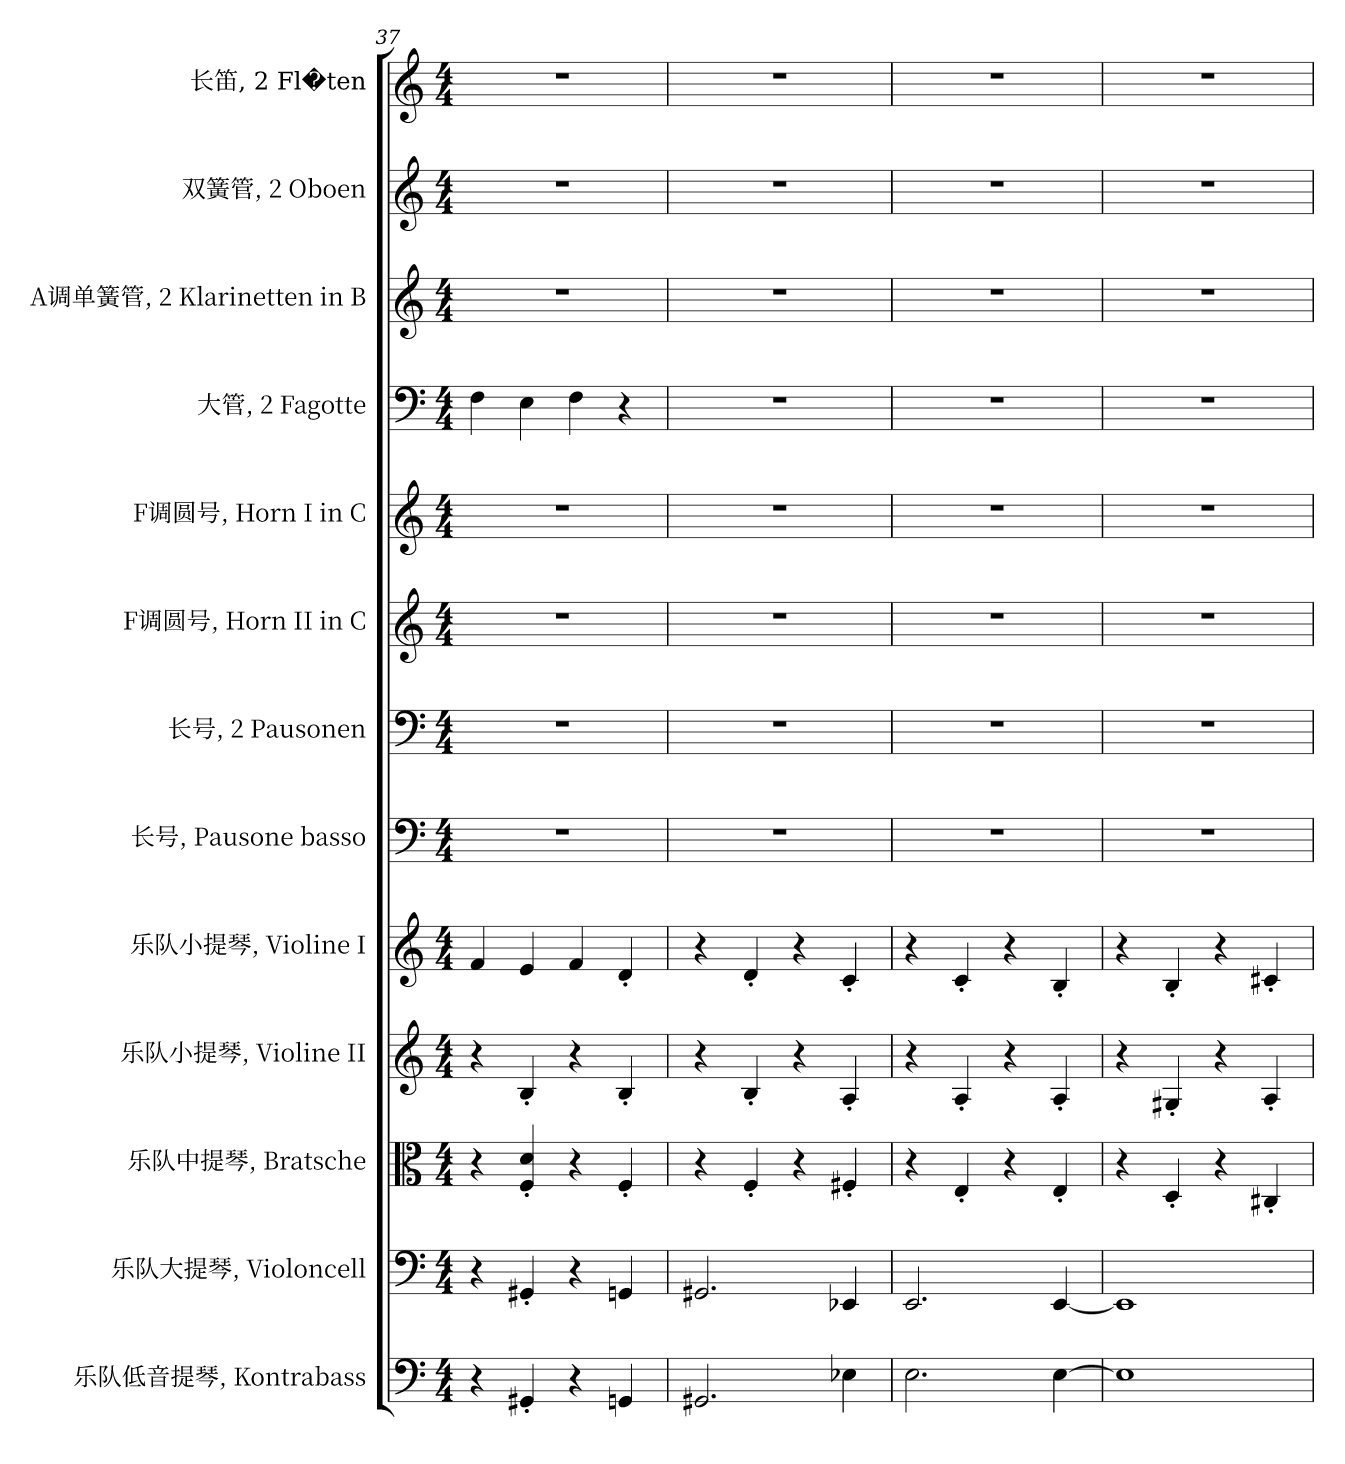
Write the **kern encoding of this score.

**kern	**kern	**kern	**kern	**kern	**kern	**kern	**kern	**kern	**kern	**kern	**kern	**kern
*part13	*part12	*part11	*part10	*part9	*part8	*part7	*part6	*part5	*part4	*part3	*part2	*part1
*staff13	*staff12	*staff11	*staff10	*staff9	*staff8	*staff7	*staff6	*staff5	*staff4	*staff3	*staff2	*staff1
*I"乐队低音提琴, Kontrabass	*I"乐队大提琴, Violoncell	*I"乐队中提琴, Bratsche	*I"乐队小提琴, Violine II	*I"乐队小提琴, Violine I	*I"长号, Pausone basso	*I"长号, 2 Pausonen	*I"F调圆号, Horn II in C	*I"F调圆号, Horn I in C	*I"大管, 2 Fagotte	*I"A调单簧管, 2 Klarinetten in B	*I"双簧管, 2 Oboen	*I"长笛, 2 Fl�ten
*	*	*	*	*	*	*	*I'F Hn.	*I'F Hn.	*	*	*I'Ob.	*I'Fl.
*clefF4	*clefF4	*clefC3	*clefG2	*clefG2	*clefF4	*clefF4	*clefG2	*clefG2	*clefF4	*clefG2	*clefG2	*clefG2
*ITrd7c12	*	*	*	*	*	*	*ITrd4c7	*ITrd4c7	*	*ITrd2c3	*	*
*k[]	*k[]	*k[]	*k[]	*k[]	*k[]	*k[]	*k[b-]	*k[b-]	*k[]	*k[f#c#g#]	*k[]	*k[]
*M4/4	*M4/4	*M4/4	*M4/4	*M4/4	*M4/4	*M4/4	*M4/4	*M4/4	*M4/4	*M4/4	*M4/4	*M4/4
=37	=37	=37	=37	=37	=37	=37	=37	=37	=37	=37	=37	=37
4r	4r	4r	4r	4f/	1r	1r	1r	1r	4F\	1r	1r	1r
4GGG#X'/	4GG#X'/	4F/' 4d/'	4B'/	4e/	.	.	.	.	4E\	.	.	.
4r	4r	4r	4r	4f/	.	.	.	.	4F\	.	.	.
4GGGn/	4GGn/	4F'/	4B'/	4d'/	.	.	.	.	4r	.	.	.
=38	=38	=38	=38	=38	=38	=38	=38	=38	=38	=38	=38	=38
2.GGG#X/	2.GG#X/	4r	4r	4r	1r	1r	1r	1r	1r	1r	1r	1r
.	.	4F'/	4B'/	4d'/	.	.	.	.	.	.	.	.
.	.	4r	4r	4r	.	.	.	.	.	.	.	.
4EE-X\	4EE-X/	4F#X'/	4A'/	4c'/	.	.	.	.	.	.	.	.
=39	=39	=39	=39	=39	=39	=39	=39	=39	=39	=39	=39	=39
2.EE\	2.EE/	4r	4r	4r	1r	1r	1r	1r	1r	1r	1r	1r
.	.	4E'/	4A'/	4c'/	.	.	.	.	.	.	.	.
.	.	4r	4r	4r	.	.	.	.	.	.	.	.
[4EE\	[4EE/	4E'/	4A'/	4B'/	.	.	.	.	.	.	.	.
=40	=40	=40	=40	=40	=40	=40	=40	=40	=40	=40	=40	=40
1EE]	1EE]	4r	4r	4r	1r	1r	1r	1r	1r	1r	1r	1r
.	.	4D'/	4G#X'/	4B'/	.	.	.	.	.	.	.	.
.	.	4r	4r	4r	.	.	.	.	.	.	.	.
.	.	4C#X'/	4A'/	4c#X'/	.	.	.	.	.	.	.	.
=	=	=	=	=	=	=	=	=	=	=	=	=
*-	*-	*-	*-	*-	*-	*-	*-	*-	*-	*-	*-	*-
